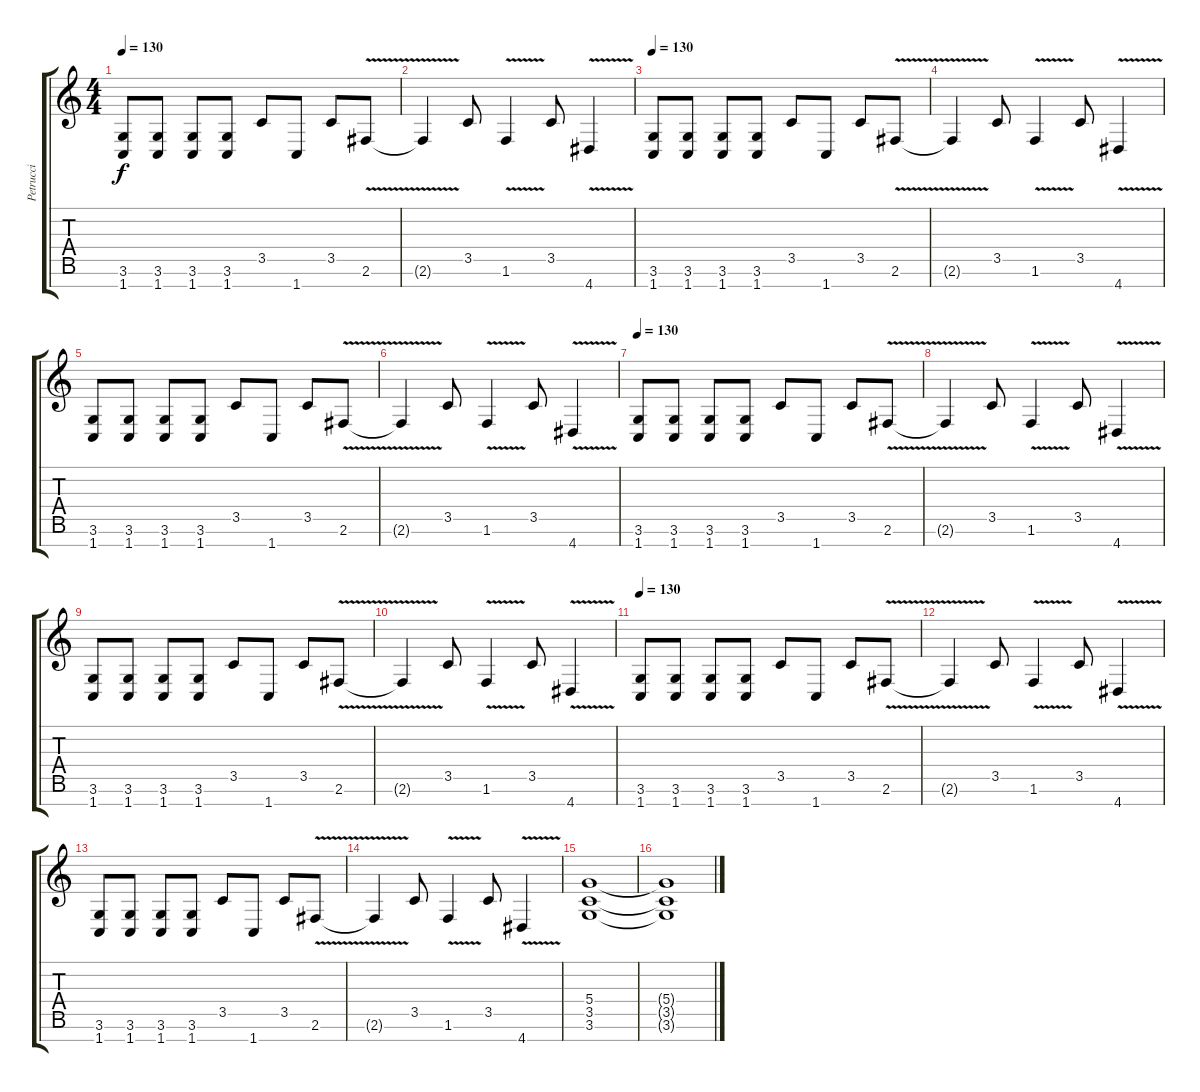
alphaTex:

\track ("Petrucci" "Petrucci") {instrument distortionguitar}
\staff {score tabs}
\tuning (E4 B3 G3 D3 A2 E2 B1) {hide}
\ts (4 4)
\tempo 130
\clef g2
\ks c
(3.6 1.7).8{dy f} (3.6 1.7).8 (3.6 1.7).8 (3.6 1.7).8 3.5.8 1.7.8 3.5.8 2.6{v}.8 |
2.6{t}.4 3.5.8 1.6{v}.4 3.5.8 4.7{v}.4 |
\tempo 130
(3.6 1.7).8 (3.6 1.7).8 (3.6 1.7).8 (3.6 1.7).8 3.5.8 1.7.8 3.5.8 2.6{v}.8 |
2.6{t}.4 3.5.8 1.6{v}.4 3.5.8 4.7{v}.4 |
(3.6 1.7).8 (3.6 1.7).8 (3.6 1.7).8 (3.6 1.7).8 3.5.8 1.7.8 3.5.8 2.6{v}.8 |
2.6{t}.4 3.5.8 1.6{v}.4 3.5.8 4.7{v}.4 |
\tempo 130
(3.6 1.7).8 (3.6 1.7).8 (3.6 1.7).8 (3.6 1.7).8 3.5.8 1.7.8 3.5.8 2.6{v}.8 |
2.6{t}.4 3.5.8 1.6{v}.4 3.5.8 4.7{v}.4 |
(3.6 1.7).8 (3.6 1.7).8 (3.6 1.7).8 (3.6 1.7).8 3.5.8 1.7.8 3.5.8 2.6{v}.8 |
2.6{t}.4 3.5.8 1.6{v}.4 3.5.8 4.7{v}.4 |
\tempo 130
(3.6 1.7).8 (3.6 1.7).8 (3.6 1.7).8 (3.6 1.7).8 3.5.8 1.7.8 3.5.8 2.6{v}.8 |
2.6{t}.4 3.5.8 1.6{v}.4 3.5.8 4.7{v}.4 |
(3.6 1.7).8 (3.6 1.7).8 (3.6 1.7).8 (3.6 1.7).8 3.5.8 1.7.8 3.5.8 2.6{v}.8 |
2.6{t}.4 3.5.8 1.6{v}.4 3.5.8 4.7{v}.4 |
(5.4 3.5 3.6).1{volume 16} |
(5.4{t} 3.5{t} 3.6{t}).1{volume 0}
